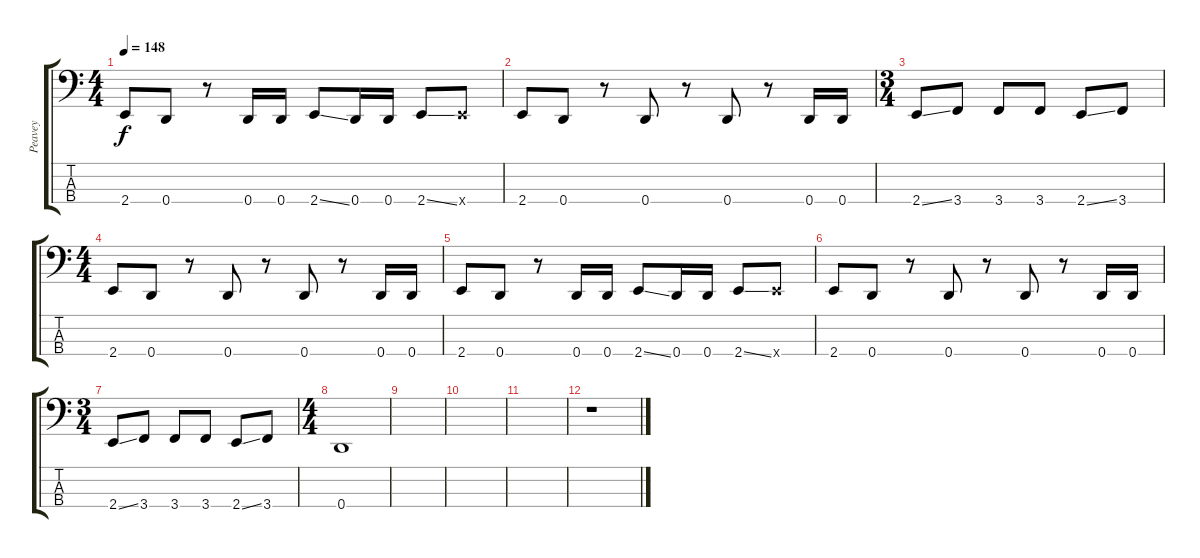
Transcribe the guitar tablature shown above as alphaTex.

\track ("Peavey" "Peavey") {instrument electricbasspick}
\staff {score tabs}
\tuning (F2 C2 G1 D1) {hide}
\ts (4 4)
\tempo 148
\clef f4
\ks c
2.4.8{dy f} 0.4.8 r.8 0.4.16 0.4.16 2.4{ss}.8 0.4.16 0.4.16 2.4{ss}.8 2.4{x}.8 |
2.4.8 0.4.8 r.8 0.4.8 r.8 0.4.8 r.8 0.4.16 0.4.16 |
\ts (3 4)
2.4{ss}.8 3.4.8 3.4.8 3.4.8 2.4{ss}.8 3.4.8 |
\ts (4 4)
2.4.8 0.4.8 r.8 0.4.8 r.8 0.4.8 r.8 0.4.16 0.4.16 |
2.4.8 0.4.8 r.8 0.4.16 0.4.16 2.4{ss}.8 0.4.16 0.4.16 2.4{ss}.8 2.4{x}.8 |
2.4.8 0.4.8 r.8 0.4.8 r.8 0.4.8 r.8 0.4.16 0.4.16 |
\ts (3 4)
2.4{ss}.8 3.4.8 3.4.8 3.4.8 2.4{ss}.8 3.4.8 |
\ts (4 4)
0.4.1 |
|
|
|
r.1
